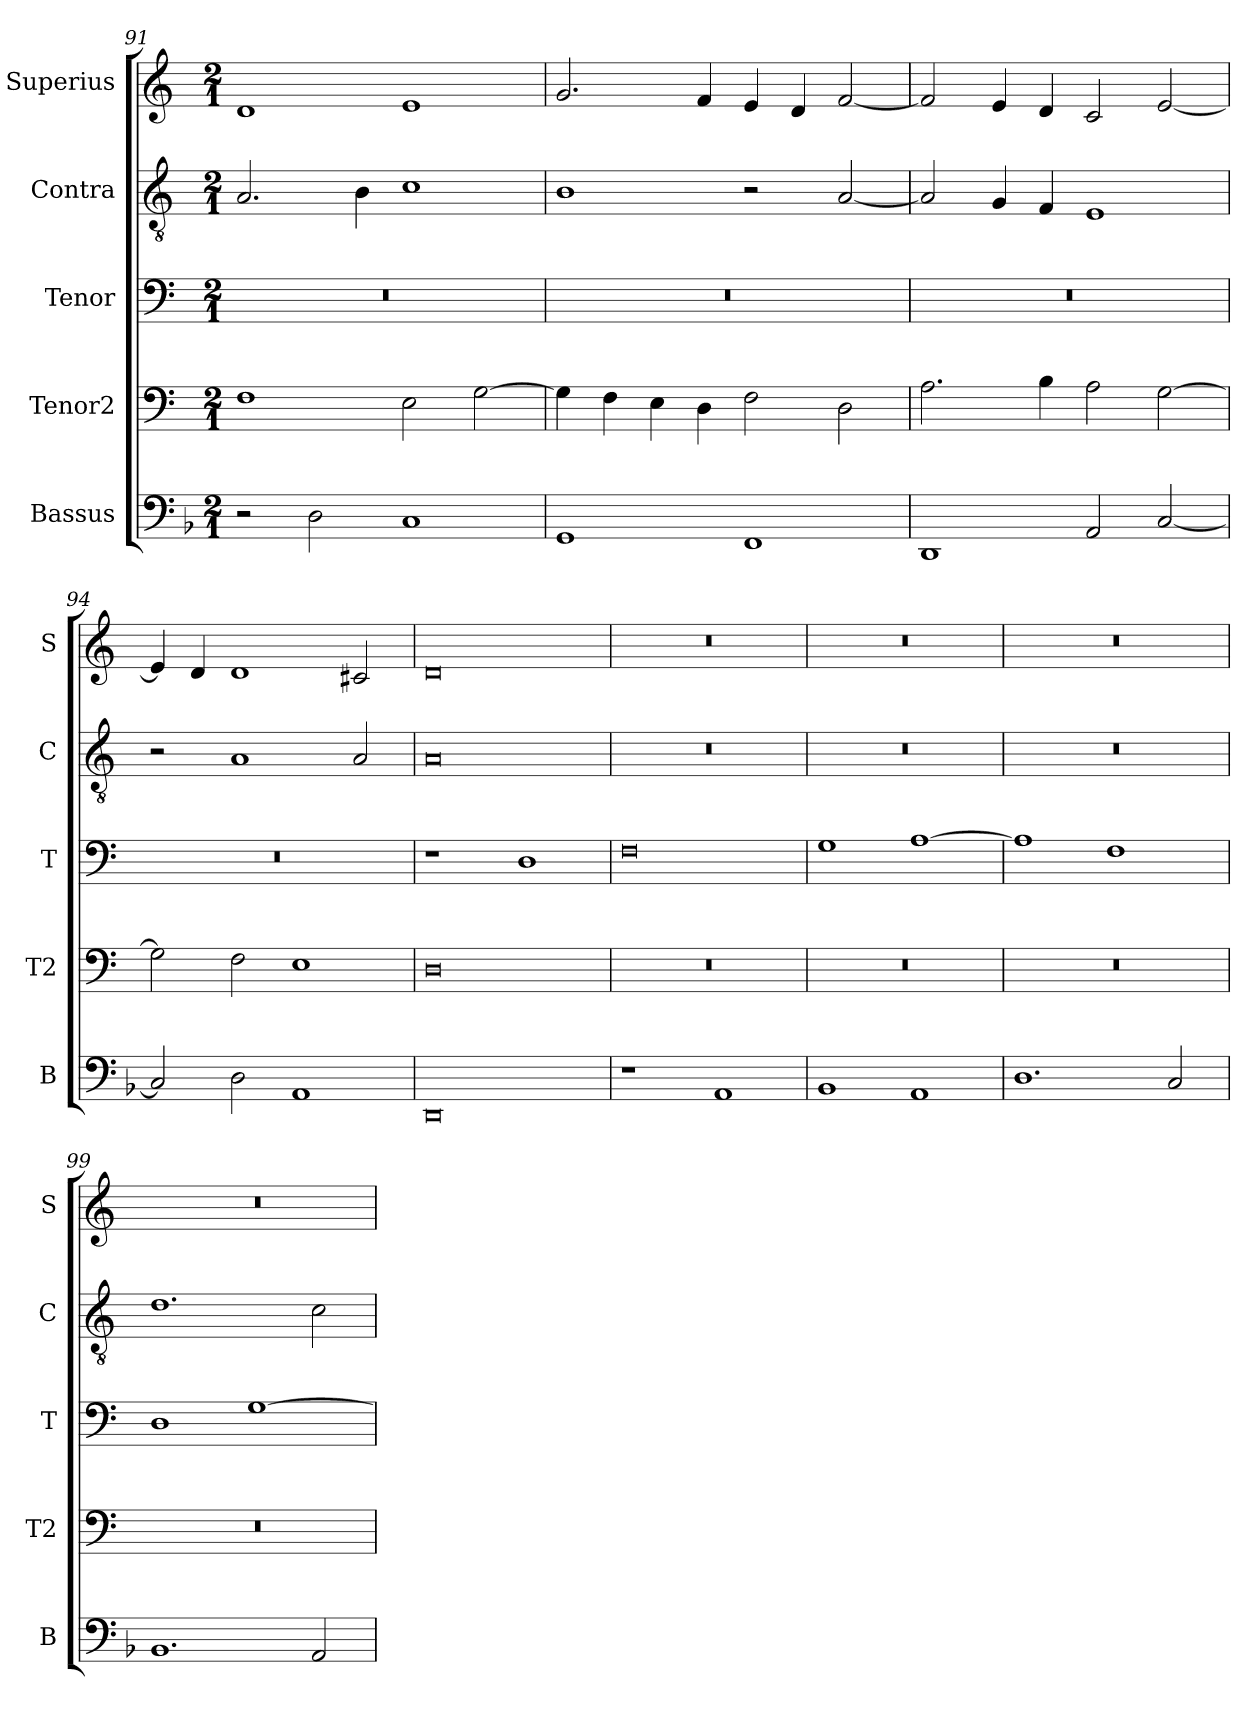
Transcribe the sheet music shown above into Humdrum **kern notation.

**kern	**kern	**kern	**kern	**kern
*part5	*part4	*part3	*part2	*part1
*staff5	*staff4	*staff3	*staff2	*staff1
*I"Bassus	*I"Tenor2	*I"Tenor	*I"Contra	*I"Superius
*I'B	*I'T2	*I'T	*I'C	*I'S
*clefF4	*clefF4	*clefF4	*clefGv2	*clefG2
*k[b-]	*k[]	*k[]	*k[]	*k[]
*M2/1	*M2/1	*M2/1	*M2/1	*M2/1
=91	=91	=91	=91	=91
2r	1F	0r	2.A/	1d
2D\	.	.	.	.
.	.	.	4B\	.
1C	2E\	.	1c	1e
.	[2G\	.	.	.
=92	=92	=92	=92	=92
1GG	4G\]	0r	1B	2.g/
.	4F\	.	.	.
.	4E\	.	.	.
.	4D\	.	.	4f/
1FF	2F\	.	2r	4e/
.	.	.	.	4d/
.	2D\	.	[2A/	[2f/
=93	=93	=93	=93	=93
1DD	2.A\	0r	2A/]	2f/]
.	.	.	4G/	4e/
.	4B\	.	4F/	4d/
2AA/	2A\	.	1E	2c/
[2C/	[2G\	.	.	[2e/
=94	=94	=94	=94	=94
2C/]	2G\]	0r	2r	4e/]
.	.	.	.	4d/
2D\	2F\	.	1A	1d
1AA	1E	.	.	.
.	.	.	2A/	2c#X/
=95	=95	=95	=95	=95
0DD	0D	1r	0A	0d
.	.	1D\	.	.
=96	=96	=96	=96	=96
1r	0r	0F\	0r	0r
1AA	.	.	.	.
=97	=97	=97	=97	=97
1BB-	0r	1G\	0r	0r
1AA	.	[1A\	.	.
=98	=98	=98	=98	=98
1.D	0r	1A\]	0r	0r
.	.	1F\	.	.
2C/	.	.	.	.
=99	=99	=99	=99	=99
1.BB-	0r	1D\	1.d	0r
.	.	[1G\	.	.
2AA/	.	.	2c\	.
=	=	=	=	=
*-	*-	*-	*-	*-
